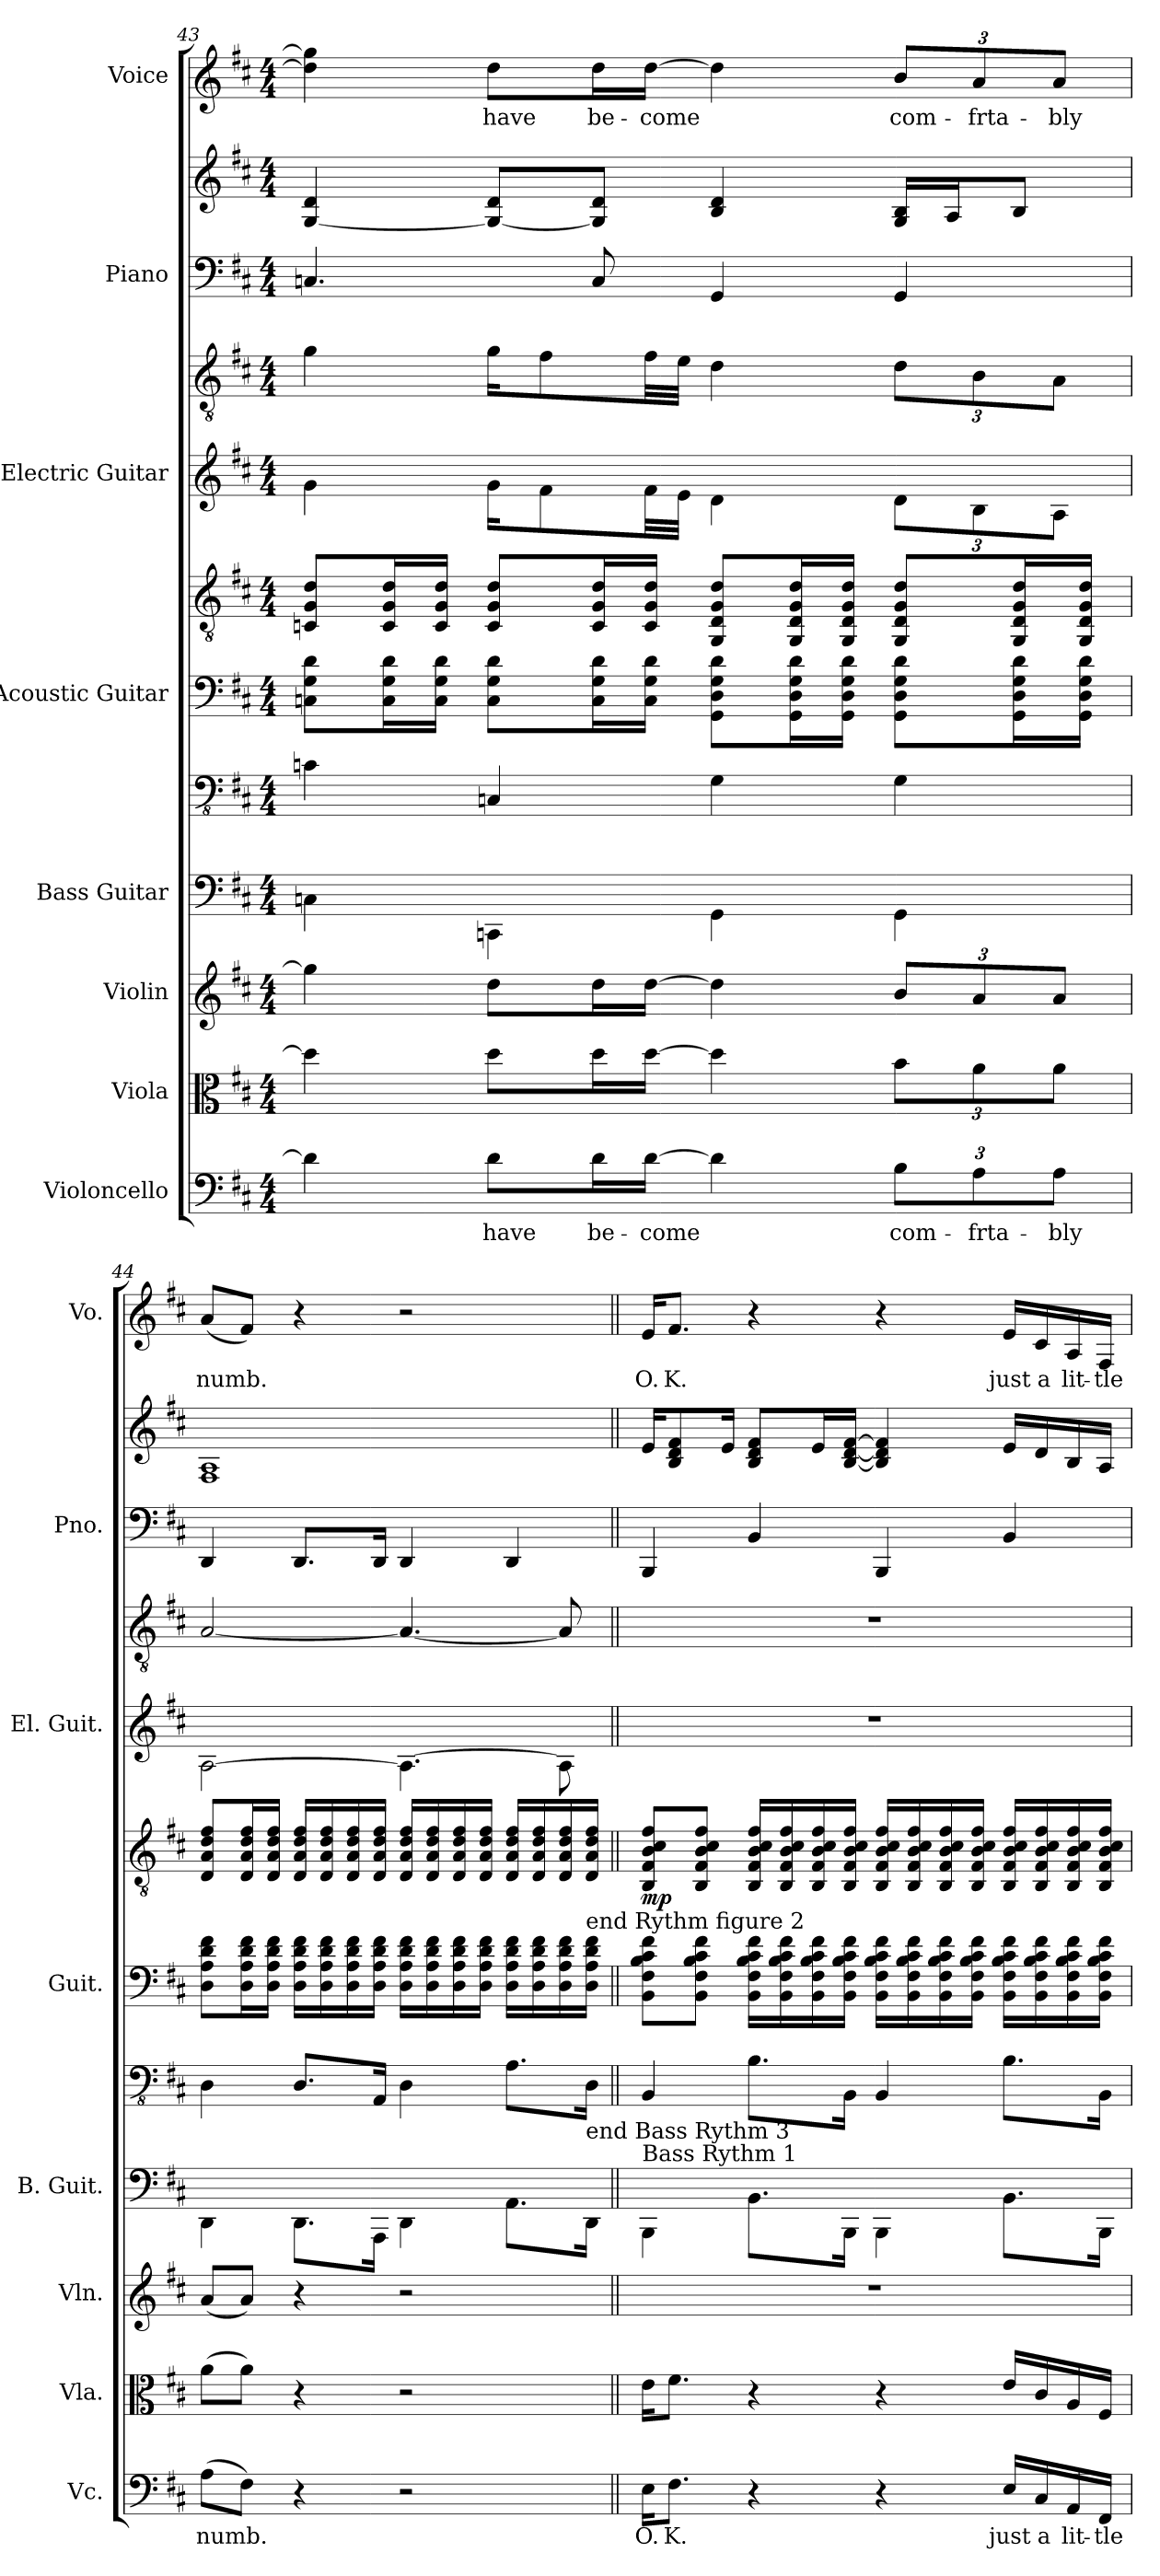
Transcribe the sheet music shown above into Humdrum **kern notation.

**kern	**text	**kern	**kern	**kern	**kern	**kern	**kern	**dynam	**kern	**kern	**kern	**kern	**kern	**text
*part8	*part8	*part7	*part6	*part5	*part5	*part4	*part4	*part4	*part3	*part3	*part2	*part2	*part1	*part1
*staff12	*staff12	*staff11	*staff10	*staff9	*staff8	*staff7	*staff6	*staff6/7	*staff5	*staff4	*staff3	*staff2	*staff1	*staff1
*I"Violoncello	*	*I"Viola	*I"Violin	*I"Bass Guitar	*	*I"Acoustic Guitar	*	*	*I"Electric Guitar	*	*I"Piano	*	*I"Voice	*
*I'Vc.	*	*I'Vla.	*I'Vln.	*I'B. Guit.	*	*I'Guit.	*	*	*I'El. Guit.	*	*I'Pno.	*	*I'Vo.	*
*clefF4	*	*clefC3	*clefG2	*	*clefFv4	*	*clefGv2	*	*	*clefGv2	*clefF4	*clefG2	*clefG2	*
*k[f#c#]	*	*k[f#c#]	*k[f#c#]	*k[f#c#]	*k[f#c#]	*k[f#c#]	*k[f#c#]	*	*k[f#c#]	*k[f#c#]	*k[f#c#]	*k[f#c#]	*k[f#c#]	*
*M4/4	*	*M4/4	*M4/4	*M4/4	*M4/4	*M4/4	*M4/4	*	*M4/4	*M4/4	*M4/4	*M4/4	*M4/4	*
=43	=43	=43	=43	=43	=43	=43	=43	=43	=43	=43	=43	=43	=43	=43
4d\]	.	4dd\]	4gg\]	4Cn\	4Cn\	8Cn\ 8G\ 8d\L	8Cn/ 8G/ 8d/L	.	4g\	4g\	4.Cn/	[4G/ 4d/	4dd\] 4gg\]	.
.	.	.	.	.	.	16C\ 16G\ 16d\L	16C/ 16G/ 16d/L	.	.	.	.	.	.	.
.	.	.	.	.	.	16C\ 16G\ 16d\JJ	16C/ 16G/ 16d/JJ	.	.	.	.	.	.	.
8d\L	have	8dd\L	8dd\L	4CCn\	4CCn/	8C\ 8G\ 8d\L	8C/ 8G/ 8d/L	.	16g\KL	16g\KL	.	8G/_ 8d/L	8dd\L	have
.	.	.	.	.	.	.	.	.	8f#\	8f#\	.	.	.	.
16d\L	be-	16dd\L	16dd\L	.	.	16C\ 16G\ 16d\L	16C/ 16G/ 16d/L	.	.	.	8C/	8G/] 8d/J	16dd\L	be-
[16d\JJ	-come	[16dd\JJ	[16dd\JJ	.	.	16C\ 16G\ 16d\JJ	16C/ 16G/ 16d/JJ	.	32f#\LL	32f#\LL	.	.	[16dd\JJ	-come
.	.	.	.	.	.	.	.	.	32e\JJJ	32e\JJJ	.	.	.	.
4d\]	.	4dd\]	4dd\]	4GG\	4GG\	8GG\ 8D\ 8G\ 8d\L	8GG/ 8D/ 8G/ 8d/L	.	4d\	4d\	4GG/	4B/ 4d/	4dd\]	.
.	.	.	.	.	.	16GG\ 16D\ 16G\ 16d\L	16GG/ 16D/ 16G/ 16d/L	.	.	.	.	.	.	.
.	.	.	.	.	.	16GG\ 16D\ 16G\ 16d\JJ	16GG/ 16D/ 16G/ 16d/JJ	.	.	.	.	.	.	.
*Xbrackettup	*	*Xbrackettup	*Xbrackettup	*	*	*	*	*	*Xbrackettup	*Xbrackettup	*	*	*Xbrackettup	*
12B\L	com-	12b\L	12b/L	4GG\	4GG\	8GG\ 8D\ 8G\ 8d\L	8GG/ 8D/ 8G/ 8d/L	.	12d\L	12d\L	4GG/	16G/ 16B/LL	12b/L	com-
.	.	.	.	.	.	.	.	.	.	.	.	16A/J	.	.
12A\	-frta-	12a\	12a/	.	.	.	.	.	12B\	12B\	.	.	12a/	-frta-
.	.	.	.	.	.	16GG\ 16D\ 16G\ 16d\L	16GG/ 16D/ 16G/ 16d/L	.	.	.	.	8B/J	.	.
12A\J	-bly	12a\J	12a/J	.	.	.	.	.	12A\J	12A\J	.	.	12a/J	-bly
.	.	.	.	.	.	16GG\ 16D\ 16G\ 16d\JJ	16GG/ 16D/ 16G/ 16d/JJ	.	.	.	.	.	.	.
!!LO:PB:g=z
=44	=44	=44	=44	=44	=44	=44	=44	=44	=44	=44	=44	=44	=44	=44
(8A\L	numb.	(8a\L	(8a/L	4DD\	4DD\	8D\ 8A\ 8d\ 8f#\L	8D/ 8A/ 8d/ 8f#/L	.	[2A\	[2A/	4DD/	1F# 1A	(8a/L	numb.
8F#\J)	.	8a\J)	8a/J)	.	.	16D\ 16A\ 16d\ 16f#\L	16D/ 16A/ 16d/ 16f#/L	.	.	.	.	.	8f#/J)	.
.	.	.	.	.	.	16D\ 16A\ 16d\ 16f#\JJ	16D/ 16A/ 16d/ 16f#/JJ	.	.	.	.	.	.	.
4r	.	4r	4r	8.DD\L	8.DD/L	16D\ 16A\ 16d\ 16f#\LL	16D/ 16A/ 16d/ 16f#/LL	.	.	.	8.DD/L	.	4r	.
.	.	.	.	.	.	16D\ 16A\ 16d\ 16f#\	16D/ 16A/ 16d/ 16f#/	.	.	.	.	.	.	.
.	.	.	.	.	.	16D\ 16A\ 16d\ 16f#\	16D/ 16A/ 16d/ 16f#/	.	.	.	.	.	.	.
.	.	.	.	16AAA\Jk	16AAA/Jk	16D\ 16A\ 16d\ 16f#\JJ	16D/ 16A/ 16d/ 16f#/JJ	.	.	.	16DD/Jk	.	.	.
2r	.	2r	2r	4DD\	4DD\	16D\ 16A\ 16d\ 16f#\LL	16D/ 16A/ 16d/ 16f#/LL	.	4.A\_	4.A/_	4DD/	.	2r	.
.	.	.	.	.	.	16D\ 16A\ 16d\ 16f#\	16D/ 16A/ 16d/ 16f#/	.	.	.	.	.	.	.
.	.	.	.	.	.	16D\ 16A\ 16d\ 16f#\	16D/ 16A/ 16d/ 16f#/	.	.	.	.	.	.	.
.	.	.	.	.	.	16D\ 16A\ 16d\ 16f#\JJ	16D/ 16A/ 16d/ 16f#/JJ	.	.	.	.	.	.	.
.	.	.	.	8.AA\L	8.AA\L	16D\ 16A\ 16d\ 16f#\LL	16D/ 16A/ 16d/ 16f#/LL	.	.	.	4DD/	.	.	.
.	.	.	.	.	.	16D\ 16A\ 16d\ 16f#\	16D/ 16A/ 16d/ 16f#/	.	.	.	.	.	.	.
.	.	.	.	.	.	16D\ 16A\ 16d\ 16f#\	16D/ 16A/ 16d/ 16f#/	.	8A\]	8A/]	.	.	.	.
!	!	!	!	!	!	!	!LO:TX:b:t=end Rythm figure 2	!	!	!	!	!	!	!
!	!	!	!	!	!LO:TX:b:t=end Bass Rythm 3	!	!	!	!	!	!	!	!	!
.	.	.	.	16DD\Jk	16DD\Jk	16D\ 16A\ 16d\ 16f#\JJ	16D/ 16A/ 16d/ 16f#/JJ	.	.	.	.	.	.	.
=45||	=45||	=45||	=45||	=45||	=45||	=45||	=45||	=45||	=45||	=45||	=45||	=45||	=45||	=45||
!	!	!	!	!	!LO:TX:b:t=Bass Rythm 1	!	!	!	!	!	!	!	!	!
!	!	!	!	!	!	!	!	!LO:DY:b	!	!	!	!	!	!
16E\KL	O.	16e\KL	1r	4BBB\	4BBB/	8BB\ 8F#\ 8B\ 8c#\ 8f#\L	8BB/ 8F#/ 8B/ 8c#/ 8f#/L	mp	1r	1r	4BBB/	16e/KL	16e/KL	O.
8.F#\J	K.	8.f#\J	.	.	.	.	.	.	.	.	.	8B/ 8d/ 8f#/	8.f#/J	K.
.	.	.	.	.	.	8BB\ 8F#\ 8B\ 8c#\ 8f#\J	8BB/ 8F#/ 8B/ 8c#/ 8f#/J	.	.	.	.	.	.	.
.	.	.	.	.	.	.	.	.	.	.	.	16e/Jk	.	.
4r	.	4r	.	8.BB\L	8.BB\L	16BB\ 16F#\ 16B\ 16c#\ 16f#\LL	16BB/ 16F#/ 16B/ 16c#/ 16f#/LL	.	.	.	4BB/	8B/ 8d/ 8f#/L	4r	.
.	.	.	.	.	.	16BB\ 16F#\ 16B\ 16c#\ 16f#\	16BB/ 16F#/ 16B/ 16c#/ 16f#/	.	.	.	.	.	.	.
.	.	.	.	.	.	16BB\ 16F#\ 16B\ 16c#\ 16f#\	16BB/ 16F#/ 16B/ 16c#/ 16f#/	.	.	.	.	16e/L	.	.
.	.	.	.	16BBB\Jk	16BBB\Jk	16BB\ 16F#\ 16B\ 16c#\ 16f#\JJ	16BB/ 16F#/ 16B/ 16c#/ 16f#/JJ	.	.	.	.	[16B/ [16d/ [16f#/JJ	.	.
4r	.	4r	.	4BBB\	4BBB/	16BB\ 16F#\ 16B\ 16c#\ 16f#\LL	16BB/ 16F#/ 16B/ 16c#/ 16f#/LL	.	.	.	4BBB/	4B/] 4d/] 4f#/]	4r	.
.	.	.	.	.	.	16BB\ 16F#\ 16B\ 16c#\ 16f#\	16BB/ 16F#/ 16B/ 16c#/ 16f#/	.	.	.	.	.	.	.
.	.	.	.	.	.	16BB\ 16F#\ 16B\ 16c#\ 16f#\	16BB/ 16F#/ 16B/ 16c#/ 16f#/	.	.	.	.	.	.	.
.	.	.	.	.	.	16BB\ 16F#\ 16B\ 16c#\ 16f#\JJ	16BB/ 16F#/ 16B/ 16c#/ 16f#/JJ	.	.	.	.	.	.	.
16E/LL	just	16e/LL	.	8.BB\L	8.BB\L	16BB\ 16F#\ 16B\ 16c#\ 16f#\LL	16BB/ 16F#/ 16B/ 16c#/ 16f#/LL	.	.	.	4BB/	16e/LL	16e/LL	just
16C#/	a	16c#/	.	.	.	16BB\ 16F#\ 16B\ 16c#\ 16f#\	16BB/ 16F#/ 16B/ 16c#/ 16f#/	.	.	.	.	16d/	16c#/	a
16AA/	lit-	16A/	.	.	.	16BB\ 16F#\ 16B\ 16c#\ 16f#\	16BB/ 16F#/ 16B/ 16c#/ 16f#/	.	.	.	.	16B/	16A/	lit-
16FF#/JJ	-tle	16F#/JJ	.	16BBB\Jk	16BBB\Jk	16BB\ 16F#\ 16B\ 16c#\ 16f#\JJ	16BB/ 16F#/ 16B/ 16c#/ 16f#/JJ	.	.	.	.	16A/JJ	16F#/JJ	-tle
=	=	=	=	=	=	=	=	=	=	=	=	=	=	=
*-	*-	*-	*-	*-	*-	*-	*-	*-	*-	*-	*-	*-	*-	*-
